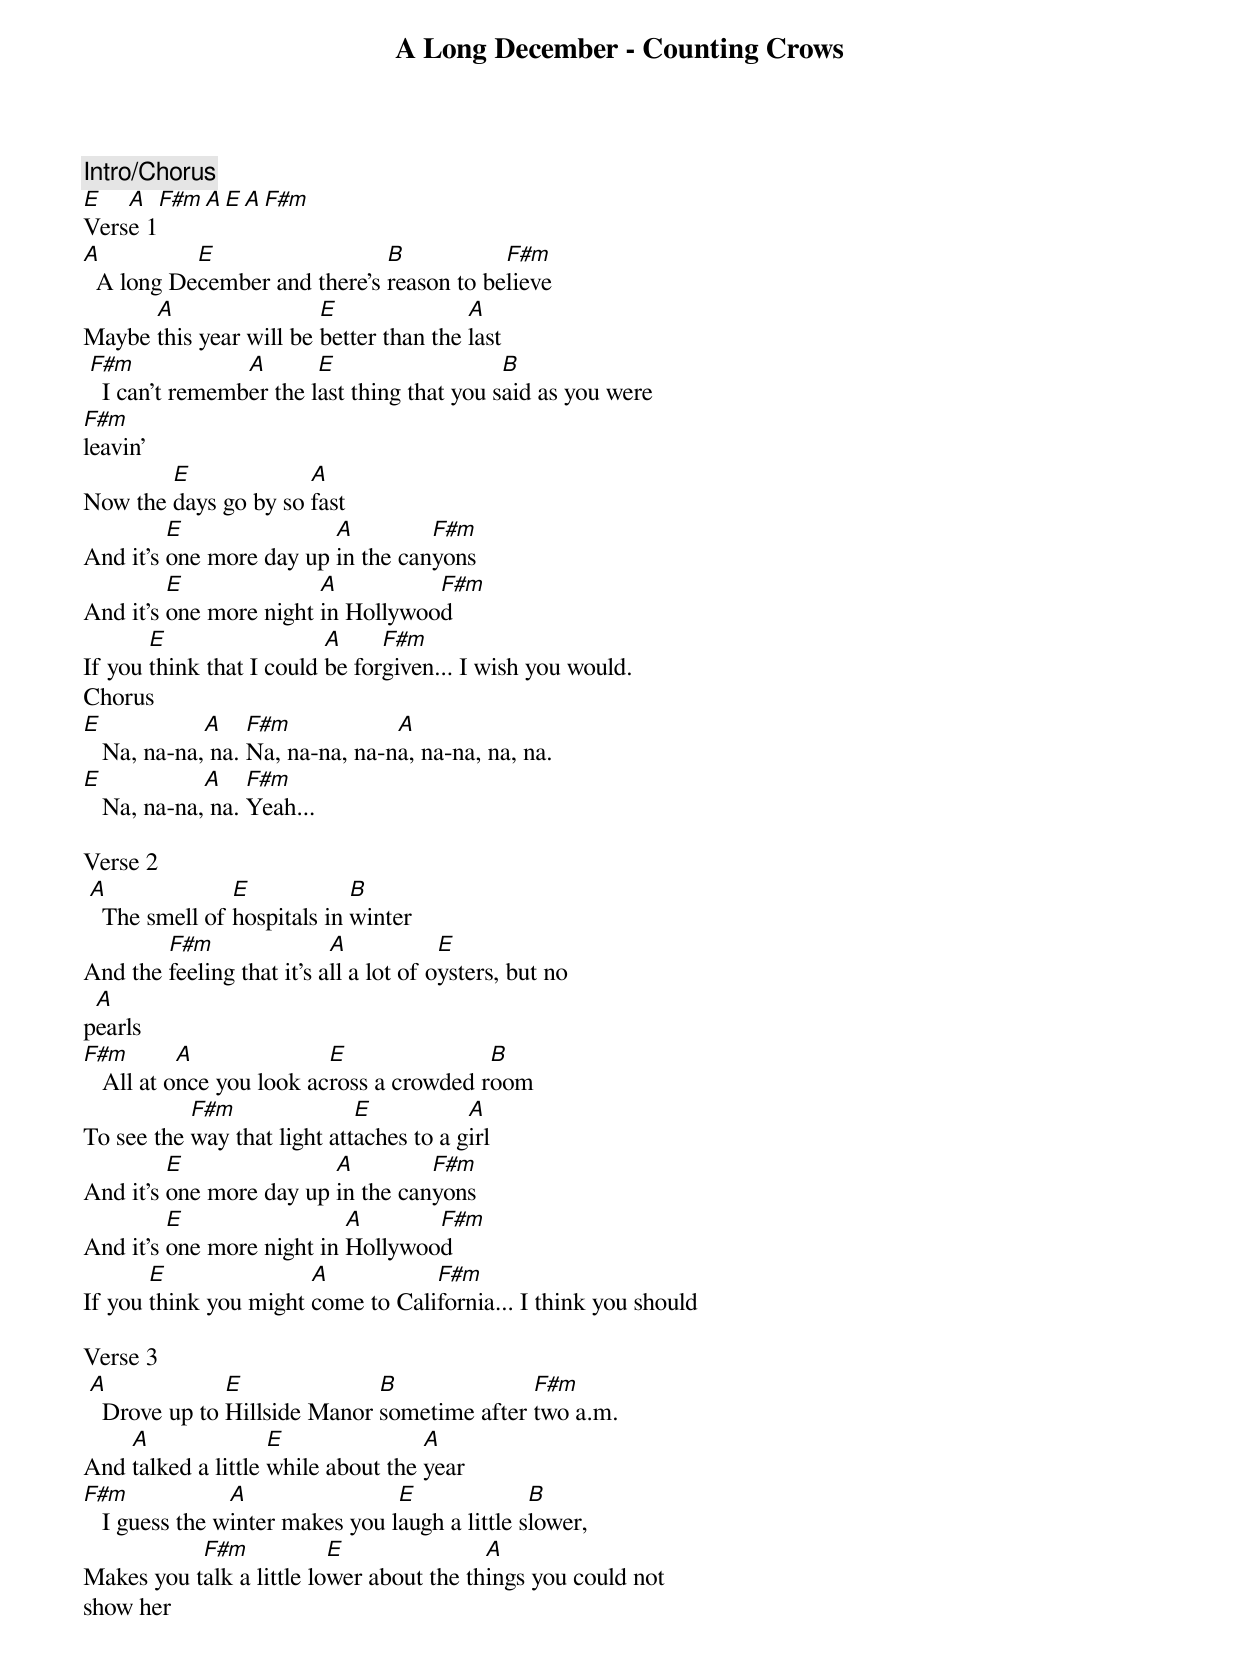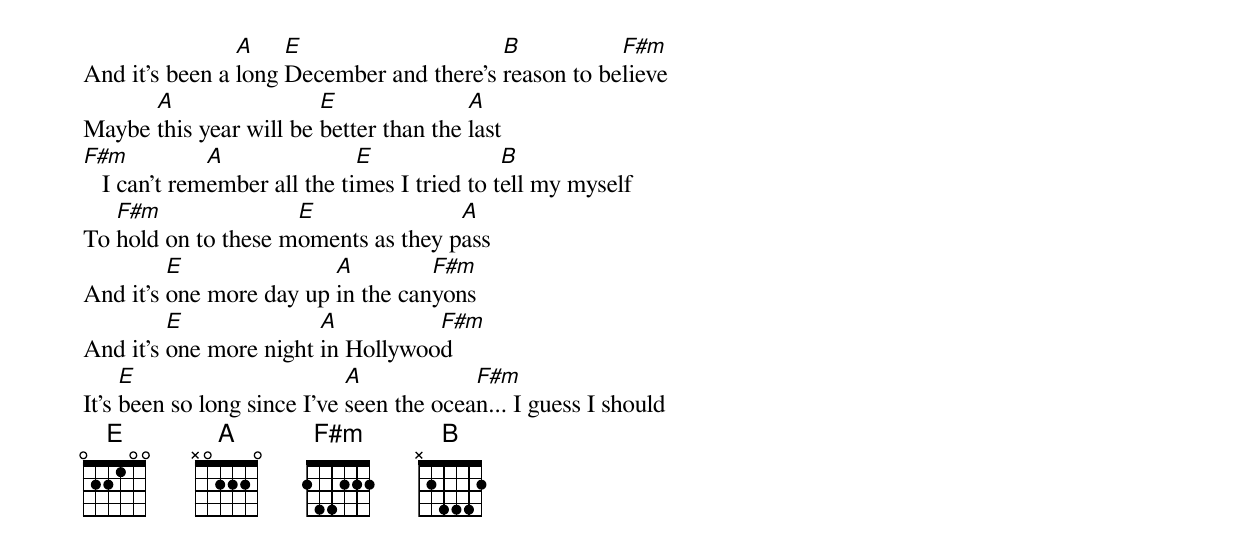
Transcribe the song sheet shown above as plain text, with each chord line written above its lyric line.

A Long December - Counting Crows

Intro/Chorus
E   A   F#m   A    E    A    F#m
Verse 1
A          E                  B           F#m
  A long December and there's reason to believe
      A                 E               A
Maybe this year will be better than the last
 F#m             A       E                   B
   I can't remember the last thing that you said as you were
F#m
leavin'
        E             A
Now the days go by so fast
         E               A         F#m
And it's one more day up in the canyons
         E              A          F#m
And it's one more night in Hollywood
       E                  A     F#m
If you think that I could be forgiven... I wish you would.
Chorus
E            A    F#m            A
   Na, na-na, na. Na, na-na, na-na, na-na, na, na.
E            A    F#m
   Na, na-na, na. Yeah...

Verse 2
 A              E            B
   The smell of hospitals in winter
        F#m                A            E
And the feeling that it's all a lot of oysters, but no
 A
pearls
F#m        A              E               B
   All at once you look across a crowded room
           F#m               E           A
To see the way that light attaches to a girl
         E               A         F#m
And it's one more day up in the canyons
         E                 A       F#m
And it's one more night in Hollywood
       E               A           F#m
If you think you might come to California... I think you should

Verse 3
 A             E              B              F#m
   Drove up to Hillside Manor sometime after two a.m.
    A               E               A
And talked a little while about the year
F#m             A                E              B
   I guess the winter makes you laugh a little slower,
           F#m            E               A
Makes you talk a little lower about the things you could not
show her
                A    E                    B           F#m
And it's been a long December and there's reason to believe
      A                 E               A
Maybe this year will be better than the last
F#m           A               E               B
   I can't remember all the times I tried to tell my myself
   F#m               E               A
To hold on to these moments as they pass
         E               A         F#m
And it's one more day up in the canyons
         E              A          F#m
And it's one more night in Hollywood
     E                       A            F#m
It's been so long since I've seen the ocean... I guess I should
